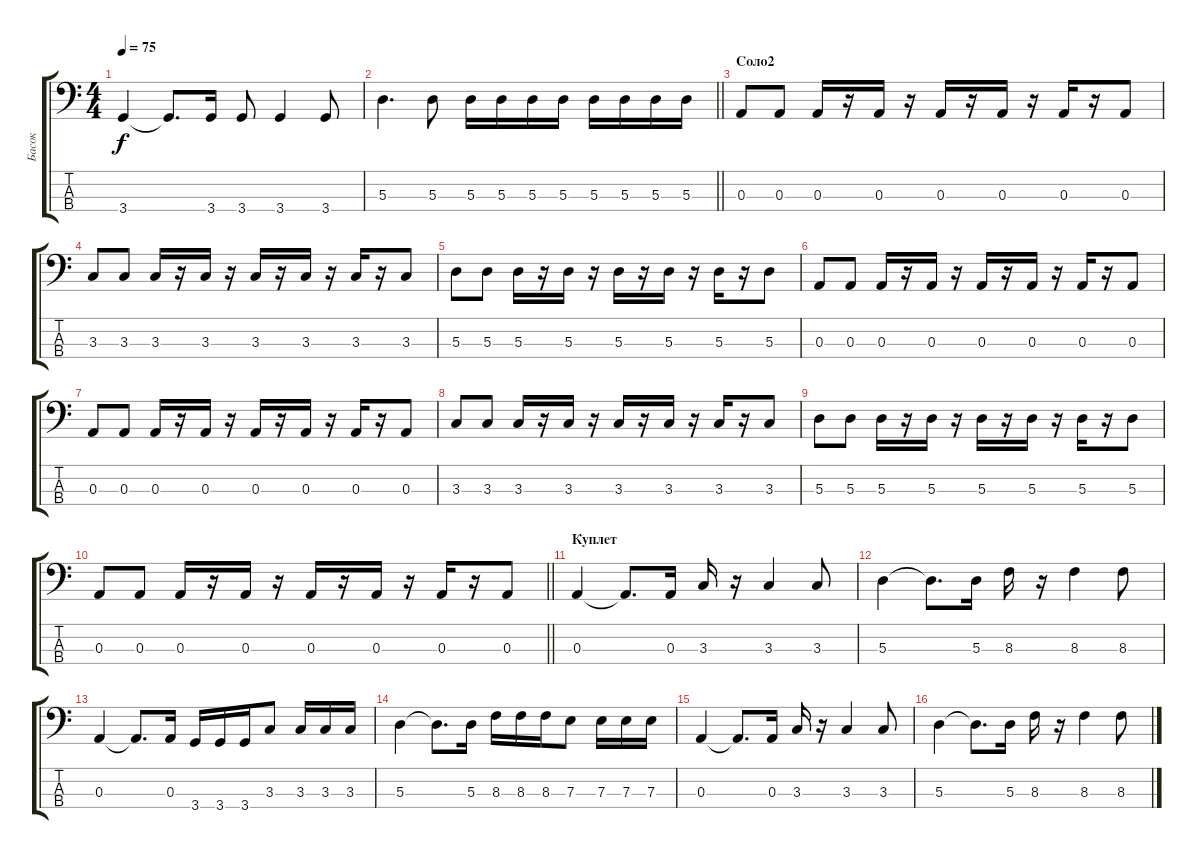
\track ("Басок" "Басок") {instrument electricbasspick}
\staff {score tabs}
\tuning (G2 D2 A1 E1) {hide}
\ts (4 4)
\tempo 75
\clef f4
\ks c
3.4.4{dy f} 3.4{t}.8{d} 3.4.16 3.4.8 3.4.4 3.4.8 |
\barLineRight lightlight
5.3.4{d} 5.3.8 5.3.16 5.3.16 5.3.16 5.3.16 5.3.16 5.3.16 5.3.16 5.3.16 |
\section ("" "Соло2")
0.3.8 0.3.8 0.3.16 r.16 0.3.16 r.16 0.3.16 r.16 0.3.16 r.16 0.3.16 r.16 0.3.8 |
3.3.8 3.3.8 3.3.16 r.16 3.3.16 r.16 3.3.16 r.16 3.3.16 r.16 3.3.16 r.16 3.3.8 |
5.3.8 5.3.8 5.3.16 r.16 5.3.16 r.16 5.3.16 r.16 5.3.16 r.16 5.3.16 r.16 5.3.8 |
0.3.8 0.3.8 0.3.16 r.16 0.3.16 r.16 0.3.16 r.16 0.3.16 r.16 0.3.16 r.16 0.3.8 |
0.3.8 0.3.8 0.3.16 r.16 0.3.16 r.16 0.3.16 r.16 0.3.16 r.16 0.3.16 r.16 0.3.8 |
3.3.8 3.3.8 3.3.16 r.16 3.3.16 r.16 3.3.16 r.16 3.3.16 r.16 3.3.16 r.16 3.3.8 |
5.3.8 5.3.8 5.3.16 r.16 5.3.16 r.16 5.3.16 r.16 5.3.16 r.16 5.3.16 r.16 5.3.8 |
\barLineRight lightlight
0.3.8 0.3.8 0.3.16 r.16 0.3.16 r.16 0.3.16 r.16 0.3.16 r.16 0.3.16 r.16 0.3.8 |
\section ("" "Куплет")
0.3.4 0.3{t}.8{d} 0.3.16 3.3.16 r.16 3.3.4 3.3.8 |
5.3.4 5.3{t}.8{d} 5.3.16 8.3.16 r.16 8.3.4 8.3.8 |
0.3.4 0.3{t}.8{d} 0.3.16 3.4.16 3.4.16 3.4.16 3.3.8 3.3.16 3.3.16 3.3.16 |
5.3.4 5.3{t}.8{d} 5.3.16 8.3.16 8.3.16 8.3.16 7.3.8 7.3.16 7.3.16 7.3.16 |
0.3.4 0.3{t}.8{d} 0.3.16 3.3.16 r.16 3.3.4 3.3.8 |
5.3.4 5.3{t}.8{d} 5.3.16 8.3.16 r.16 8.3.4 8.3.8
